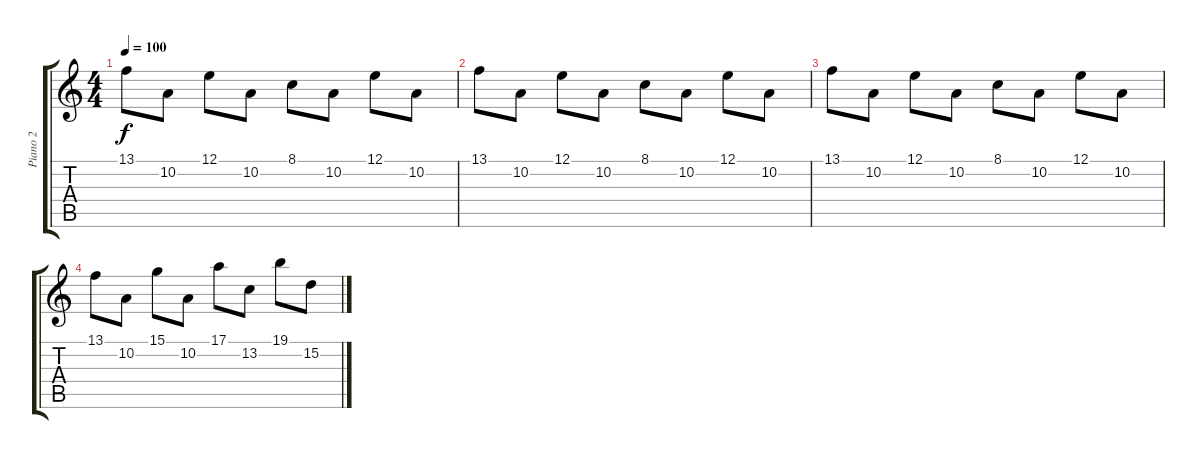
\track ("Piano 2" "Piano 2") {instrument acousticgrandpiano}
\staff {score tabs}
\tuning (E4 B3 G3 D3 A2 E2) {hide}
\ts (4 4)
\tempo 100
\clef g2
\ks c
13.1.8{dy f} 10.2.8 12.1.8 10.2.8 8.1.8 10.2.8 12.1.8 10.2.8 |
13.1.8 10.2.8 12.1.8 10.2.8 8.1.8 10.2.8 12.1.8 10.2.8 |
13.1.8 10.2.8 12.1.8 10.2.8 8.1.8 10.2.8 12.1.8 10.2.8 |
13.1.8 10.2.8 15.1.8 10.2.8 17.1.8 13.2.8 19.1.8 15.2.8
